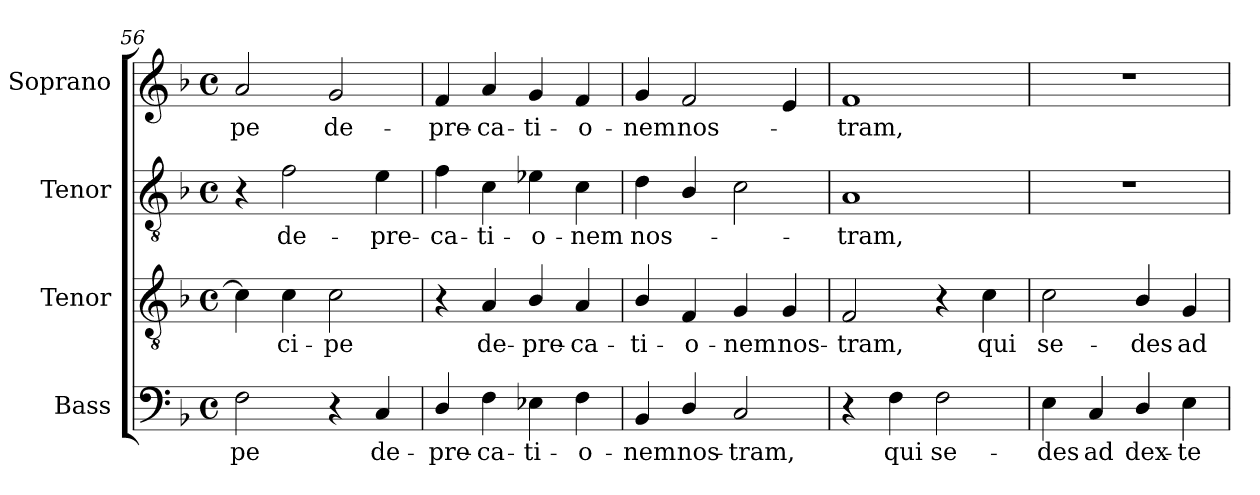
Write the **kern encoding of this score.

**kern	**text	**kern	**text	**kern	**text	**kern	**text
*part4	*part4	*part3	*part3	*part2	*part2	*part1	*part1
*staff4	*staff4	*staff3	*staff3	*staff2	*staff2	*staff1	*staff1
*I"Bass	*	*I"Tenor	*	*I"Tenor	*	*I"Soprano	*
*I'B.	*	*I'T.	*	*I'T.	*	*I'S.	*
*clefF4	*	*clefGv2	*	*clefGv2	*	*clefG2	*
*	*	*ITrd7c12	*	*ITrd7c12	*	*	*
*k[b-]	*	*k[b-]	*	*k[b-]	*	*k[b-]	*
*F:	*	*F:	*	*F:	*	*F:	*
*M4/4	*	*M4/4	*	*M4/4	*	*M4/4	*
*met(c)	*	*met(c)	*	*met(c)	*	*met(c)	*
=56	=56	=56	=56	=56	=56	=56	=56
!	!LO:LY:b:color=#000000	!	!	!	!	!	!
!	!	!	!	!	!	!	!LO:LY:b:color=#000000
2Fi\	-pe	4Ci\]	.	4r	.	2ai/	-pe
!	!	!	!LO:LY:b:color=#000000	!	!	!	!
!	!	!	!	!	!LO:LY:b:color=#000000	!	!
.	.	4Ci\	-ci-	2Fi\	de-	.	.
!	!	!	!LO:LY:b:color=#000000	!	!	!	!
!	!	!	!	!	!	!	!LO:LY:b:color=#000000
4r	.	2Ci\	-pe	.	.	2gi/	de-
!	!LO:LY:b:color=#000000	!	!	!	!	!	!
!	!	!	!	!	!LO:LY:b:color=#000000	!	!
4Ci/	de-	.	.	4Ei\	-pre-	.	.
=57	=57	=57	=57	=57	=57	=57	=57
!	!LO:LY:b:color=#000000	!	!	!	!	!	!
!	!	!	!	!	!LO:LY:b:color=#000000	!	!
!	!	!	!	!	!	!	!LO:LY:b:color=#000000
4Di/	-pre-	4r	.	4Fi\	-ca-	4fi/	-pre-
!	!LO:LY:b:color=#000000	!	!	!	!	!	!
!	!	!	!LO:LY:b:color=#000000	!	!	!	!
!	!	!	!	!	!LO:LY:b:color=#000000	!	!
!	!	!	!	!	!	!	!LO:LY:b:color=#000000
4Fi\	-ca-	4AAi/	de-	4Ci\	-ti-	4ai/	-ca-
!	!LO:LY:b:color=#000000	!	!	!	!	!	!
!	!	!	!LO:LY:b:color=#000000	!	!	!	!
!	!	!	!	!	!LO:LY:b:color=#000000	!	!
!	!	!	!	!	!	!	!LO:LY:b:color=#000000
4E-Xi\	-ti-	4BB-i/	-pre-	4E-Xi\	-o-	4gi/	-ti-
!	!LO:LY:b:color=#000000	!	!	!	!	!	!
!	!	!	!LO:LY:b:color=#000000	!	!	!	!
!	!	!	!	!	!LO:LY:b:color=#000000	!	!
!	!	!	!	!	!	!	!LO:LY:b:color=#000000
4Fi\	-o-	4AAi/	-ca-	4Ci\	-nem	4fi/	-o-
=58	=58	=58	=58	=58	=58	=58	=58
!	!LO:LY:b:color=#000000	!	!	!	!	!	!
!	!	!	!LO:LY:b:color=#000000	!	!	!	!
!	!	!	!	!	!LO:LY:b:color=#000000	!	!
!	!	!	!	!	!	!	!LO:LY:b:color=#000000
4BB-i/	-nem	4BB-i/	-ti-	4Di\	nos-	4gi/	-nem
!	!LO:LY:b:color=#000000	!	!	!	!	!	!
!	!	!	!LO:LY:b:color=#000000	!	!	!	!
!	!	!	!	!	!	!	!LO:LY:b:color=#000000
4Di/	nos-	4FFi/	-o-	4BB-i/	.	2fi/	nos-
!	!LO:LY:b:color=#000000	!	!	!	!	!	!
!	!	!	!LO:LY:b:color=#000000	!	!	!	!
2Ci/	-tram,	4GGi/	-nem	2Ci\	.	.	.
!	!	!	!LO:LY:b:color=#000000	!	!	!	!
.	.	4GGi/	nos-	.	.	4ei/	.
=59	=59	=59	=59	=59	=59	=59	=59
!	!	!	!LO:LY:b:color=#000000	!	!	!	!
!	!	!	!	!	!LO:LY:b:color=#000000	!	!
!	!	!	!	!	!	!	!LO:LY:b:color=#000000
4r	.	2FFi/	-tram,	1AAi	-tram,	1fi	-tram,
!	!LO:LY:b:color=#000000	!	!	!	!	!	!
4Fi\	qui	.	.	.	.	.	.
!	!LO:LY:b:color=#000000	!	!	!	!	!	!
2Fi\	se-	4r	.	.	.	.	.
!	!	!	!LO:LY:b:color=#000000	!	!	!	!
.	.	4Ci\	qui	.	.	.	.
=60	=60	=60	=60	=60	=60	=60	=60
!	!LO:LY:b:color=#000000	!	!	!	!	!	!
!	!	!	!LO:LY:b:color=#000000	!	!	!	!
4Ei\	-des	2Ci\	se-	1r	.	1r	.
!	!LO:LY:b:color=#000000	!	!	!	!	!	!
4Ci/	ad	.	.	.	.	.	.
!	!LO:LY:b:color=#000000	!	!	!	!	!	!
!	!	!	!LO:LY:b:color=#000000	!	!	!	!
4Di/	dex-	4BB-i/	-des	.	.	.	.
!	!LO:LY:b:color=#000000	!	!	!	!	!	!
!	!	!	!LO:LY:b:color=#000000	!	!	!	!
4Ei\	-te-	4GGi/	ad	.	.	.	.
=	=	=	=	=	=	=	=
*-	*-	*-	*-	*-	*-	*-	*-
